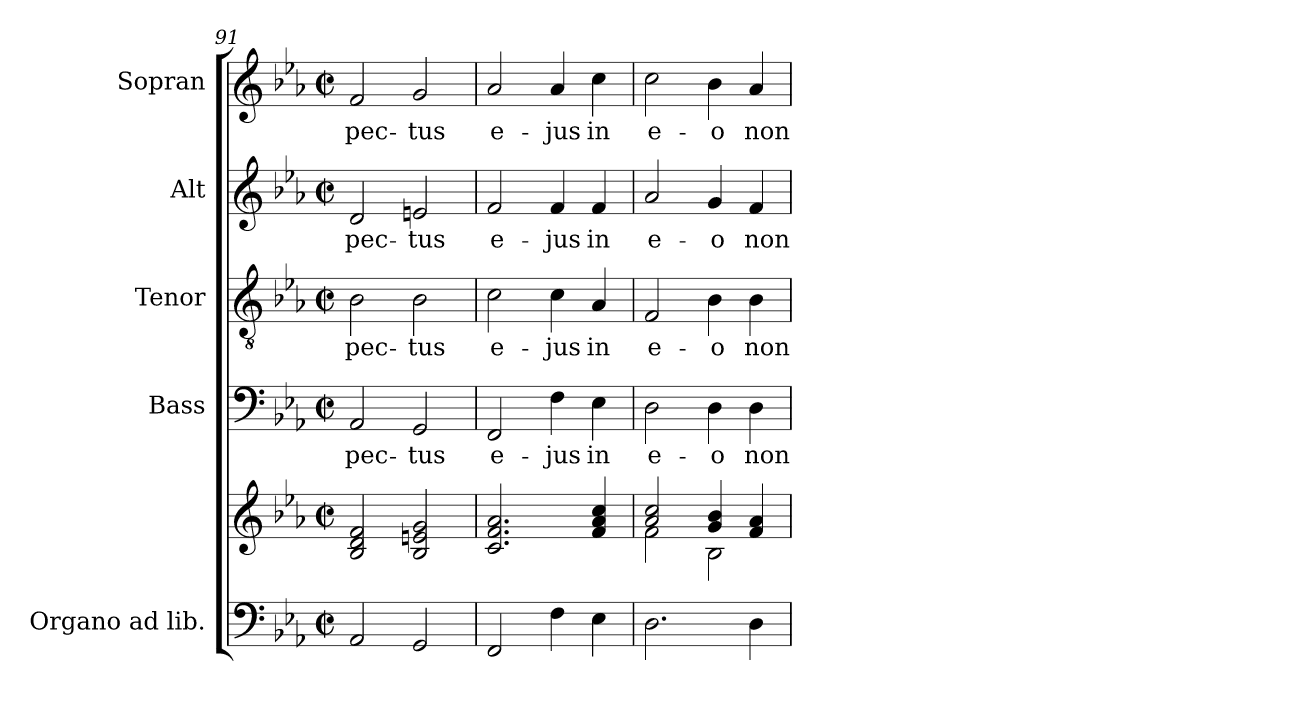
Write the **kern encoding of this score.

**kern	**kern	**kern	**text	**kern	**text	**kern	**text	**kern	**text
*part5	*part5	*part4	*part4	*part3	*part3	*part2	*part2	*part1	*part1
*staff6	*staff5	*staff4	*staff4	*staff3	*staff3	*staff2	*staff2	*staff1	*staff1
*I"Organo ad lib.	*	*I"Bass	*	*I"Tenor	*	*I"Alt	*	*I"Sopran	*
*	*	*I'B.	*	*I'T.	*	*I'A.	*	*I'S.	*
*clefF4	*clefG2	*clefF4	*	*clefGv2	*	*clefG2	*	*clefG2	*
*k[b-e-a-]	*k[b-e-a-]	*k[b-e-a-]	*	*k[b-e-a-]	*	*k[b-e-a-]	*	*k[b-e-a-]	*
*E-:	*E-:	*E-:	*	*E-:	*	*E-:	*	*E-:	*
*M2/2	*M2/2	*M2/2	*	*M2/2	*	*M2/2	*	*M2/2	*
*met(c|)	*met(c|)	*met(c|)	*	*met(c|)	*	*met(c|)	*	*met(c|)	*
=91	=91	=91	=91	=91	=91	=91	=91	=91	=91
!	!	!	!LO:LY:b	!	!LO:LY:b	!	!LO:LY:b	!	!LO:LY:b
2AA-/	2B-/ 2d/ 2f/	2AA-/	-pec-	2B-\	-pec-	2d/	-pec-	2f/	-pec-
!	!	!	!LO:LY:b	!	!LO:LY:b	!	!LO:LY:b	!	!LO:LY:b
2GG/	2B-/ 2en/ 2g/	2GG/	-tus	2B-\	-tus	2en/	-tus	2g/	-tus
=92	=92	=92	=92	=92	=92	=92	=92	=92	=92
!	!	!	!LO:LY:b	!	!LO:LY:b	!	!LO:LY:b	!	!LO:LY:b
2FF/	2.c/ 2.f/ 2.a-/	2FF/	e-	2c\	e-	2f/	e-	2a-/	e-
!	!	!	!LO:LY:b	!	!LO:LY:b	!	!LO:LY:b	!	!LO:LY:b
4F\	.	4F\	-jus	4c\	-jus	4f/	-jus	4a-/	-jus
!	!	!	!LO:LY:b	!	!LO:LY:b	!	!LO:LY:b	!	!LO:LY:b
4E-\	4f/ 4a-/ 4cc/	4E-\	in	4A-/	in	4f/	in	4cc\	in
=93	=93	=93	=93	=93	=93	=93	=93	=93	=93
*	*^	*	*	*	*	*	*	*	*
!	!	!	!	!LO:LY:b	!	!LO:LY:b	!	!LO:LY:b	!	!LO:LY:b
2.D\	2a-/ 2cc/	2f\	2D\	e-	2F/	e-	2a-/	e-	2cc\	e-
!	!	!	!	!LO:LY:b	!	!LO:LY:b	!	!LO:LY:b	!	!LO:LY:b
.	4g/ 4b-/	2B-\	4D\	-o	4B-\	-o	4g/	-o	4b-\	-o
!	!	!	!	!LO:LY:b	!	!LO:LY:b	!	!LO:LY:b	!	!LO:LY:b
4D\	4f/ 4a-/	.	4D\	non	4B-\	non	4f/	non	4a-/	non
*	*v	*v	*	*	*	*	*	*	*	*
=	=	=	=	=	=	=	=	=	=
*-	*-	*-	*-	*-	*-	*-	*-	*-	*-
